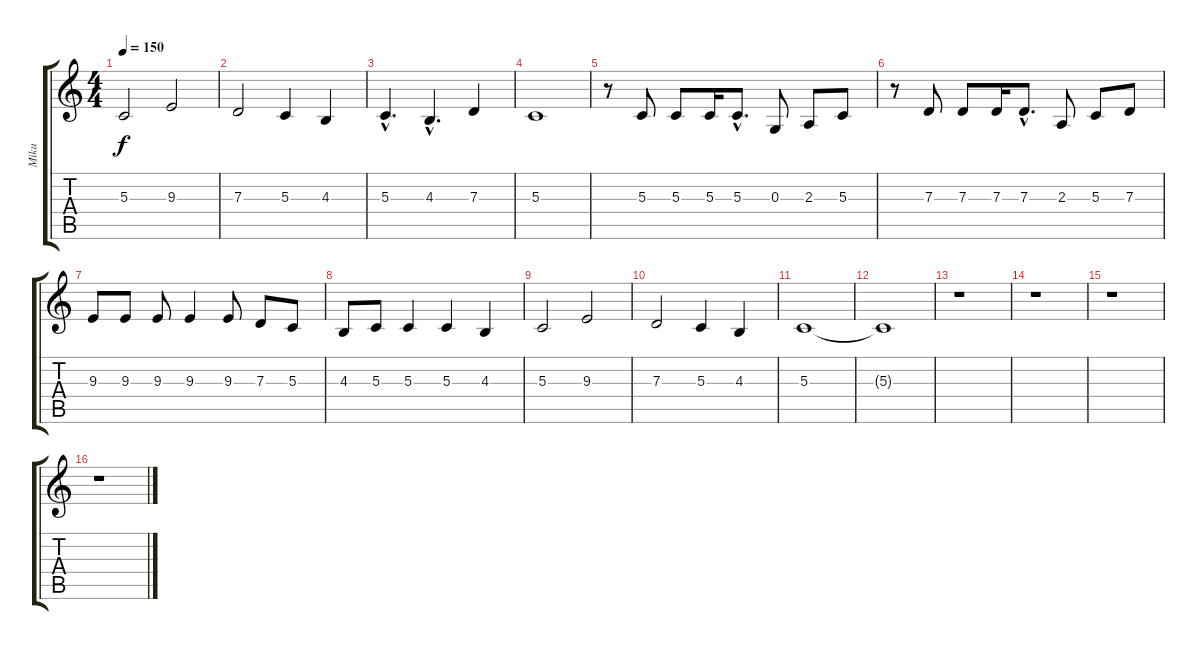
\track ("Miku" "Miku") {instrument altosax}
\staff {score tabs}
\tuning (E4 B3 G3 D3 A2 E2) {hide}
\ts (4 4)
\tempo 150
\clef g2
\ks c
5.3.2{dy f} 9.3.2 |
7.3.2 5.3.4 4.3.4 |
5.3{hac}.4{d} 4.3{hac}.4{d} 7.3.4 |
5.3.1 |
r.8 5.3.8 5.3.8 5.3.16 5.3{hac}.8{d} 0.3.8 2.3.8 5.3.8 |
r.8 7.3.8 7.3.8 7.3.16 7.3{hac}.8{d} 2.3.8 5.3.8 7.3.8 |
9.3.8 9.3.8 9.3.8 9.3.4 9.3.8 7.3.8 5.3.8 |
4.3.8 5.3.8 5.3.4 5.3.4 4.3.4 |
5.3.2 9.3.2 |
7.3.2 5.3.4 4.3.4 |
5.3.1 |
5.3{t}.1 |
r.1 |
r.1 |
r.1 |
r.1
